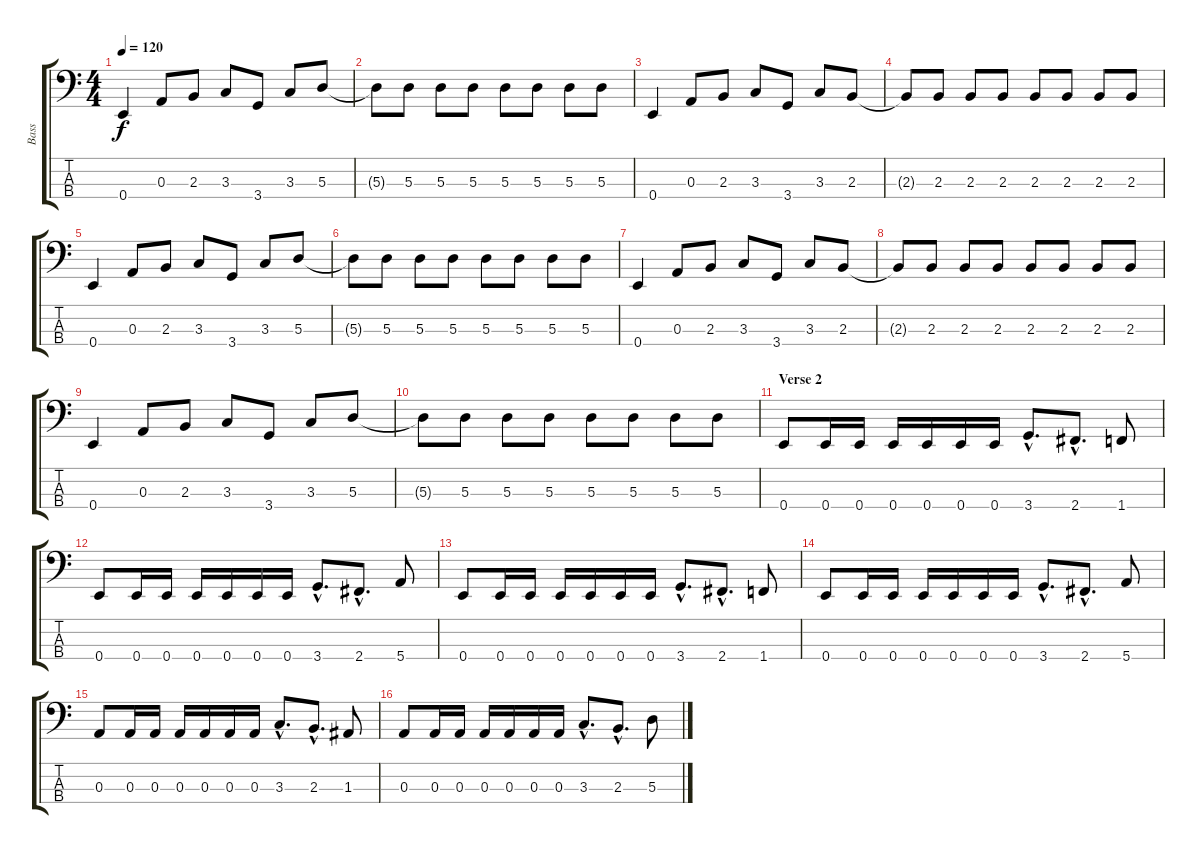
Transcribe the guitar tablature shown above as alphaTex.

\track ("Bass" "Bass") {instrument electricbassfinger}
\staff {score tabs}
\tuning (G2 D2 A1 E1) {hide}
\ts (4 4)
\tempo 120
\clef f4
\ks c
0.4.4{dy f} 0.3.8 2.3.8 3.3.8 3.4.8 3.3.8 5.3.8 |
5.3{t}.8 5.3.8 5.3.8 5.3.8 5.3.8 5.3.8 5.3.8 5.3.8 |
0.4.4 0.3.8 2.3.8 3.3.8 3.4.8 3.3.8 2.3.8 |
2.3{t}.8 2.3.8 2.3.8 2.3.8 2.3.8 2.3.8 2.3.8 2.3.8 |
0.4.4 0.3.8 2.3.8 3.3.8 3.4.8 3.3.8 5.3.8 |
5.3{t}.8 5.3.8 5.3.8 5.3.8 5.3.8 5.3.8 5.3.8 5.3.8 |
0.4.4 0.3.8 2.3.8 3.3.8 3.4.8 3.3.8 2.3.8 |
2.3{t}.8 2.3.8 2.3.8 2.3.8 2.3.8 2.3.8 2.3.8 2.3.8 |
0.4.4 0.3.8 2.3.8 3.3.8 3.4.8 3.3.8 5.3.8 |
5.3{t}.8 5.3.8 5.3.8 5.3.8 5.3.8 5.3.8 5.3.8 5.3.8 |
\section ("" "Verse 2")
0.4.8 0.4.16 0.4.16 0.4.16 0.4.16 0.4.16 0.4.16 3.4{hac}.8{d} 2.4{hac}.8{d} 1.4.8 |
0.4.8 0.4.16 0.4.16 0.4.16 0.4.16 0.4.16 0.4.16 3.4{hac}.8{d} 2.4{hac}.8{d} 5.4.8 |
0.4.8 0.4.16 0.4.16 0.4.16 0.4.16 0.4.16 0.4.16 3.4{hac}.8{d} 2.4{hac}.8{d} 1.4.8 |
0.4.8 0.4.16 0.4.16 0.4.16 0.4.16 0.4.16 0.4.16 3.4{hac}.8{d} 2.4{hac}.8{d} 5.4.8 |
0.3.8 0.3.16 0.3.16 0.3.16 0.3.16 0.3.16 0.3.16 3.3{hac}.8{d} 2.3{hac}.8{d} 1.3.8 |
0.3.8 0.3.16 0.3.16 0.3.16 0.3.16 0.3.16 0.3.16 3.3{hac}.8{d} 2.3{hac}.8{d} 5.3.8
